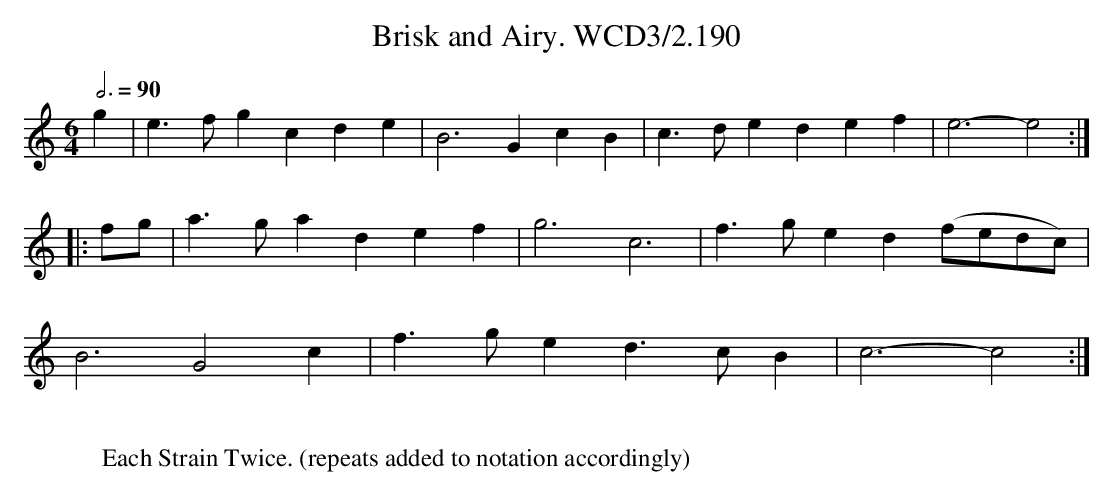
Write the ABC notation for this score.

X:1
T:Brisk and Airy. WCD3/2.190
M:6/4
L:1/8
Q:3/4=90
K:C
g2|e3f g2c2 d2e2|B6G2 c2B2|c3d e2d2 e2f2|e6-e4:|
|:fg|a3g a2d2 e2f2|g6c6|f3g e2d2 (fedc)|
B6 G4c2|f3g e2d3 cB2|c6-c4:|
W:
W:Each Strain Twice. (repeats added to notation accordingly)
